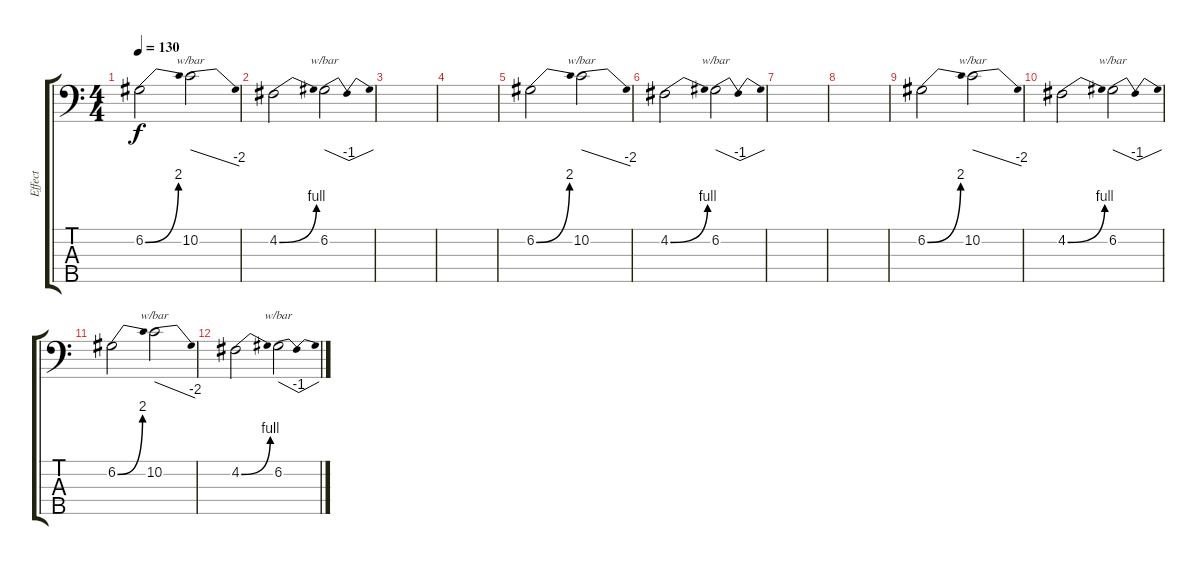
\track ("Effect" "Effect") {mute instrument synthbass2}
\staff {score tabs}
\tuning (G2 D2 A1 E1 B0) {hide}
\ts (4 4)
\tempo 130
\clef f4
\ks c
6.2{be (bend 0 0 60 8)}.2{dy f} 10.2.2{tbe (dive default 0 0 60 -8)} |
4.2{be (bend 0 0 60 4)}.2 6.2.2{tbe (dip default 0 0 30 -4 60 0)} |
|
|
6.2{be (bend 0 0 60 8)}.2 10.2.2{tbe (dive default 0 0 60 -8)} |
4.2{be (bend 0 0 60 4)}.2 6.2.2{tbe (dip default 0 0 30 -4 60 0)} |
|
|
6.2{be (bend 0 0 60 8)}.2 10.2.2{tbe (dive default 0 0 60 -8)} |
4.2{be (bend 0 0 60 4)}.2 6.2.2{tbe (dip default 0 0 30 -4 60 0)} |
6.2{be (bend 0 0 60 8)}.2 10.2.2{tbe (dive default 0 0 60 -8)} |
4.2{be (bend 0 0 60 4)}.2 6.2.2{tbe (dip default 0 0 30 -4 60 0)}
